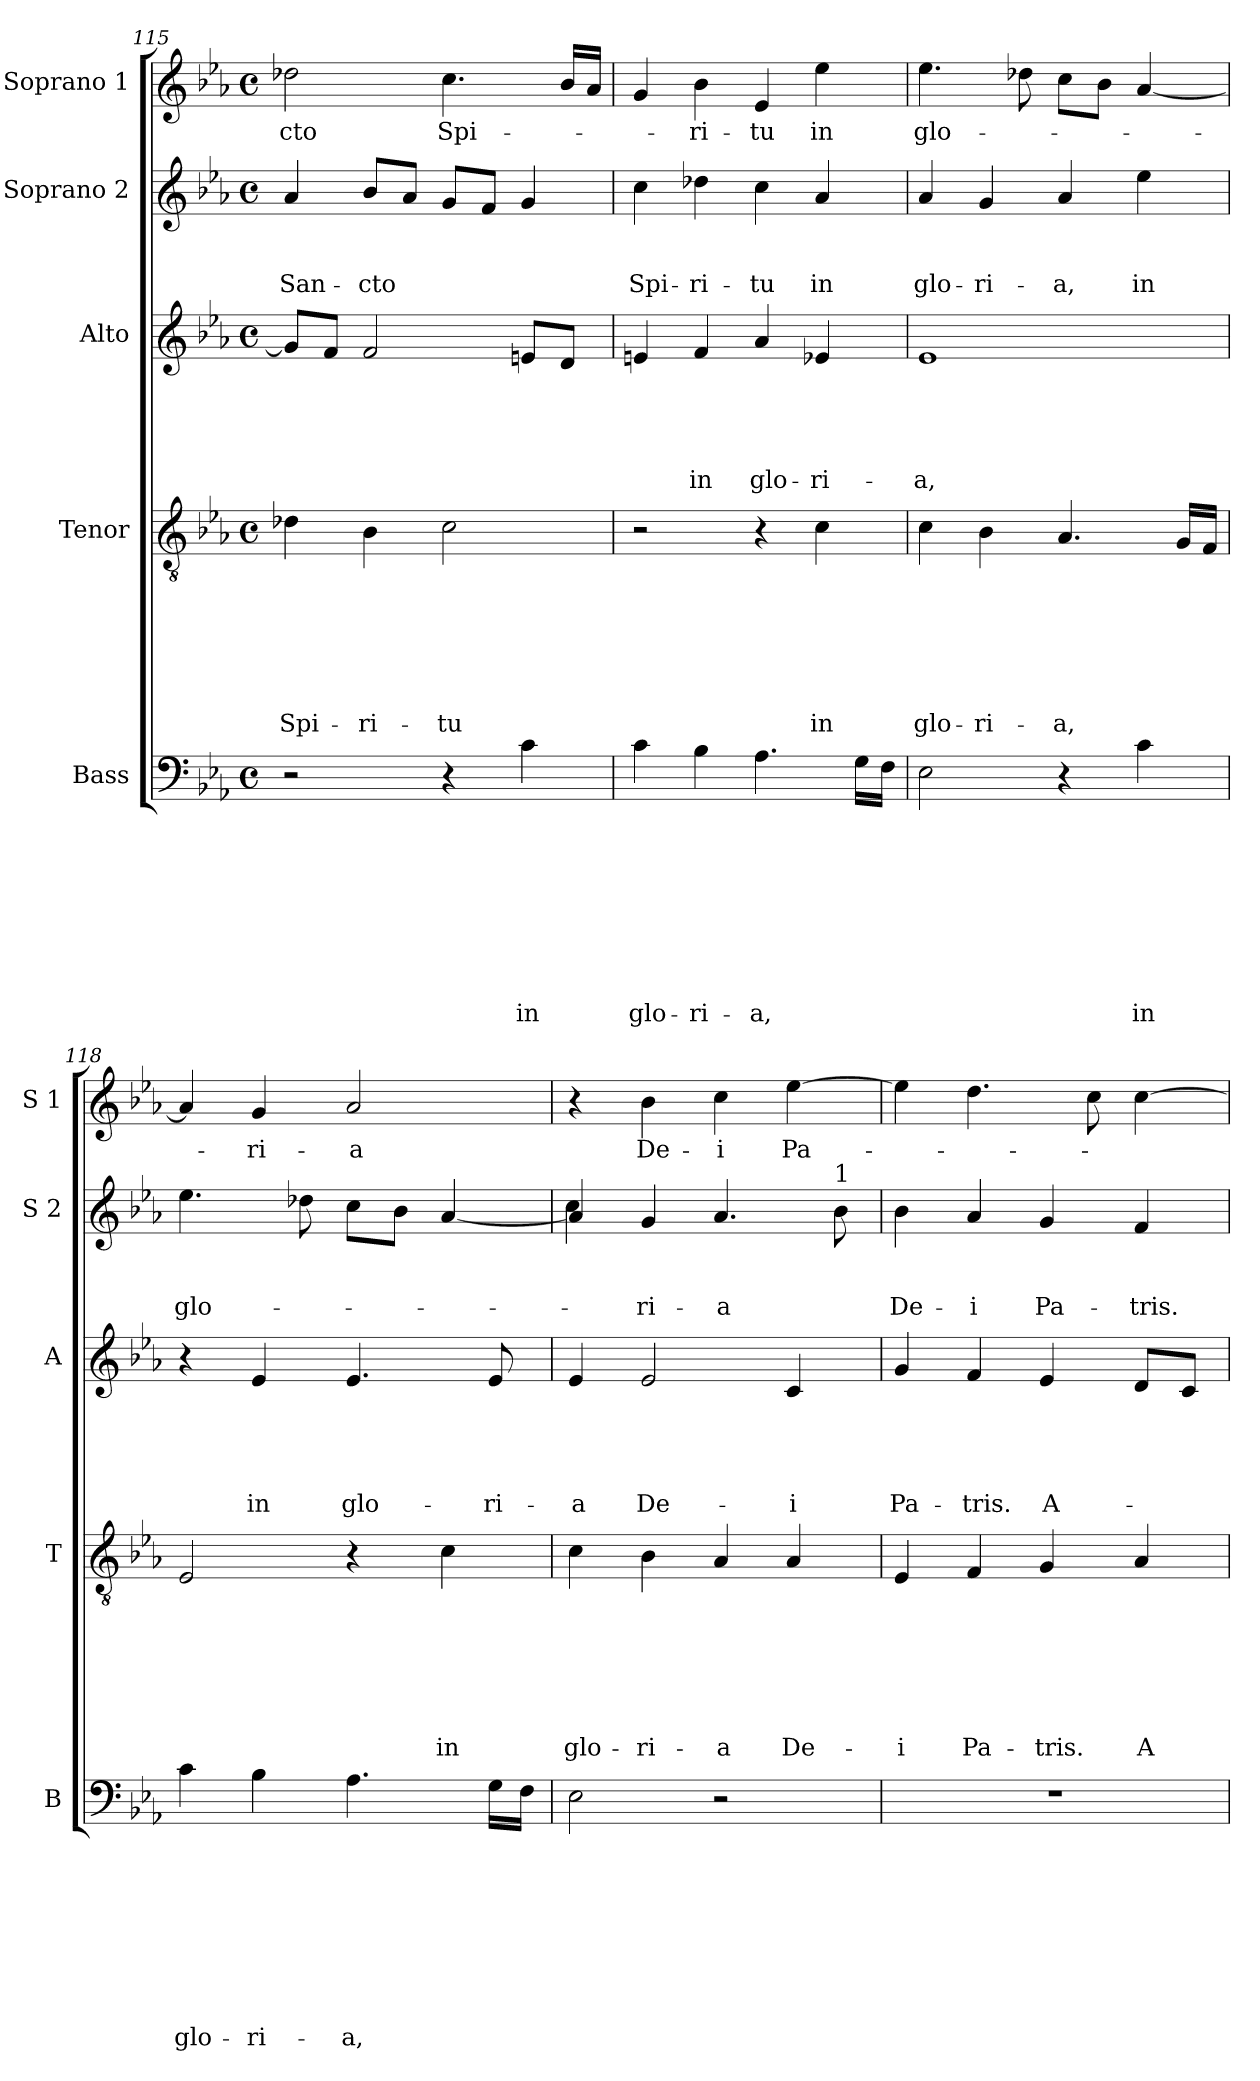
**kern	**text	**text	**text	**text	**text	**text	**text	**text	**text	**kern	**text	**text	**text	**text	**text	**text	**text	**kern	**text	**text	**text	**text	**text	**kern	**text	**text	**text	**kern	**text
*part5	*part5	*part5	*part5	*part5	*part5	*part5	*part5	*part5	*part5	*part4	*part4	*part4	*part4	*part4	*part4	*part4	*part4	*part3	*part3	*part3	*part3	*part3	*part3	*part2	*part2	*part2	*part2	*part1	*part1
*staff5	*staff5	*staff5	*staff5	*staff5	*staff5	*staff5	*staff5	*staff5	*staff5	*staff4	*staff4	*staff4	*staff4	*staff4	*staff4	*staff4	*staff4	*staff3	*staff3	*staff3	*staff3	*staff3	*staff3	*staff2	*staff2	*staff2	*staff2	*staff1	*staff1
*I"Bass	*	*	*	*	*	*	*	*	*	*I"Tenor	*	*	*	*	*	*	*	*I"Alto	*	*	*	*	*	*I"Soprano 2	*	*	*	*I"Soprano 1	*
*I'B	*	*	*	*	*	*	*	*	*	*I'T	*	*	*	*	*	*	*	*I'A	*	*	*	*	*	*I'S 2	*	*	*	*I'S 1	*
!!LO:PB:g=z
*clefF4	*	*	*	*	*	*	*	*	*	*clefGv2	*	*	*	*	*	*	*	*clefG2	*	*	*	*	*	*clefG2	*	*	*	*clefG2	*
*k[b-e-a-]	*	*	*	*	*	*	*	*	*	*k[b-e-a-]	*	*	*	*	*	*	*	*k[b-e-a-]	*	*	*	*	*	*k[b-e-a-]	*	*	*	*k[b-e-a-]	*
*E-:	*	*	*	*	*	*	*	*	*	*E-:	*	*	*	*	*	*	*	*E-:	*	*	*	*	*	*E-:	*	*	*	*E-:	*
*M4/4	*	*	*	*	*	*	*	*	*	*M4/4	*	*	*	*	*	*	*	*M4/4	*	*	*	*	*	*M4/4	*	*	*	*M4/4	*
*met(c)	*	*	*	*	*	*	*	*	*	*met(c)	*	*	*	*	*	*	*	*met(c)	*	*	*	*	*	*met(c)	*	*	*	*met(c)	*
=115	=115	=115	=115	=115	=115	=115	=115	=115	=115	=115	=115	=115	=115	=115	=115	=115	=115	=115	=115	=115	=115	=115	=115	=115	=115	=115	=115	=115	=115
!	!	!	!	!	!	!	!	!	!	!	!	!	!	!	!	!	!LO:LY:b	!	!	!	!	!	!	!	!	!	!LO:LY:b	!	!LO:LY:b
2r	.	.	.	.	.	.	.	.	.	4d-X\	.	.	.	.	.	.	Spi-	8g/L]	.	.	.	.	.	4a-/	.	.	San-	2dd-X\	-cto
.	.	.	.	.	.	.	.	.	.	.	.	.	.	.	.	.	.	8f/J	.	.	.	.	.	.	.	.	.	.	.
!	!	!	!	!	!	!	!	!	!	!	!	!	!	!	!	!	!LO:LY:b	!	!	!	!	!	!	!	!	!	!LO:LY:b	!	!
.	.	.	.	.	.	.	.	.	.	4B-\	.	.	.	.	.	.	-ri-	2f/	.	.	.	.	.	8b-/L	.	.	-cto	.	.
.	.	.	.	.	.	.	.	.	.	.	.	.	.	.	.	.	.	.	.	.	.	.	.	8a-/J	.	.	.	.	.
!	!	!	!	!	!	!	!	!	!	!	!	!	!	!	!	!	!LO:LY:b	!	!	!	!	!	!	!	!	!	!	!	!LO:LY:b
4r	.	.	.	.	.	.	.	.	.	2c\	.	.	.	.	.	.	-tu	.	.	.	.	.	.	8g/L	.	.	.	4.cc\	Spi-
.	.	.	.	.	.	.	.	.	.	.	.	.	.	.	.	.	.	.	.	.	.	.	.	8f/J	.	.	.	.	.
!	!	!	!	!	!	!	!	!	!LO:LY:b	!	!	!	!	!	!	!	!	!	!	!	!	!	!	!	!	!	!	!	!
4c\	.	.	.	.	.	.	.	.	in	.	.	.	.	.	.	.	.	8en/L	.	.	.	.	.	4g/	.	.	.	.	.
.	.	.	.	.	.	.	.	.	.	.	.	.	.	.	.	.	.	8d/J	.	.	.	.	.	.	.	.	.	16b-/LL	.
.	.	.	.	.	.	.	.	.	.	.	.	.	.	.	.	.	.	.	.	.	.	.	.	.	.	.	.	16a-/JJ	.
=116	=116	=116	=116	=116	=116	=116	=116	=116	=116	=116	=116	=116	=116	=116	=116	=116	=116	=116	=116	=116	=116	=116	=116	=116	=116	=116	=116	=116	=116
!	!	!	!	!	!	!	!	!	!LO:LY:b	!	!	!	!	!	!	!	!	!	!	!	!	!	!	!	!	!	!LO:LY:b	!	!
4c\	.	.	.	.	.	.	.	.	glo-	2r	.	.	.	.	.	.	.	4en/	.	.	.	.	.	4cc\	.	.	Spi-	4g/	.
!	!	!	!	!	!	!	!	!	!LO:LY:b	!	!	!	!	!	!	!	!	!	!	!	!	!	!LO:LY:b	!	!	!	!LO:LY:b	!	!LO:LY:b
4B-\	.	.	.	.	.	.	.	.	-ri-	.	.	.	.	.	.	.	.	4f/	.	.	.	.	in	4dd-X\	.	.	-ri-	4b-\	-ri-
!	!	!	!	!	!	!	!	!	!LO:LY:b	!	!	!	!	!	!	!	!	!	!	!	!	!	!LO:LY:b	!	!	!	!LO:LY:b	!	!LO:LY:b
4.A-\	.	.	.	.	.	.	.	.	-a,	4r	.	.	.	.	.	.	.	4a-/	.	.	.	.	glo-	4cc\	.	.	-tu	4e-/	-tu
!	!	!	!	!	!	!	!	!	!	!	!	!	!	!	!	!	!LO:LY:b	!	!	!	!	!	!LO:LY:b	!	!	!	!LO:LY:b	!	!LO:LY:b
.	.	.	.	.	.	.	.	.	.	4c\	.	.	.	.	.	.	in	4e-X/	.	.	.	.	-ri-	4a-/	.	.	in	4ee-\	in
16G\LL	.	.	.	.	.	.	.	.	.	.	.	.	.	.	.	.	.	.	.	.	.	.	.	.	.	.	.	.	.
16F\JJ	.	.	.	.	.	.	.	.	.	.	.	.	.	.	.	.	.	.	.	.	.	.	.	.	.	.	.	.	.
=117	=117	=117	=117	=117	=117	=117	=117	=117	=117	=117	=117	=117	=117	=117	=117	=117	=117	=117	=117	=117	=117	=117	=117	=117	=117	=117	=117	=117	=117
!	!	!	!	!	!	!	!	!	!	!	!	!	!	!	!	!	!LO:LY:b	!	!	!	!	!	!LO:LY:b	!	!	!	!LO:LY:b	!	!LO:LY:b
2E-\	.	.	.	.	.	.	.	.	.	4c\	.	.	.	.	.	.	glo-	1e-	.	.	.	.	-a,	4a-/	.	.	glo-	4.ee-\	glo-
!	!	!	!	!	!	!	!	!	!	!	!	!	!	!	!	!	!LO:LY:b	!	!	!	!	!	!	!	!	!	!LO:LY:b	!	!
.	.	.	.	.	.	.	.	.	.	4B-\	.	.	.	.	.	.	-ri-	.	.	.	.	.	.	4g/	.	.	-ri-	.	.
.	.	.	.	.	.	.	.	.	.	.	.	.	.	.	.	.	.	.	.	.	.	.	.	.	.	.	.	8dd-X\	.
!	!	!	!	!	!	!	!	!	!	!	!	!	!	!	!	!	!LO:LY:b	!	!	!	!	!	!	!	!	!	!LO:LY:b	!	!
4r	.	.	.	.	.	.	.	.	.	4.A-/	.	.	.	.	.	.	-a,	.	.	.	.	.	.	4a-/	.	.	-a,	8cc\L	.
.	.	.	.	.	.	.	.	.	.	.	.	.	.	.	.	.	.	.	.	.	.	.	.	.	.	.	.	8b-\J	.
!	!	!	!	!	!	!	!	!	!LO:LY:b	!	!	!	!	!	!	!	!	!	!	!	!	!	!	!	!	!	!LO:LY:b	!	!
4c\	.	.	.	.	.	.	.	.	in	.	.	.	.	.	.	.	.	.	.	.	.	.	.	4ee-\	.	.	in	[<4a-/	.
.	.	.	.	.	.	.	.	.	.	16G/LL	.	.	.	.	.	.	.	.	.	.	.	.	.	.	.	.	.	.	.
.	.	.	.	.	.	.	.	.	.	16F/JJ	.	.	.	.	.	.	.	.	.	.	.	.	.	.	.	.	.	.	.
=118	=118	=118	=118	=118	=118	=118	=118	=118	=118	=118	=118	=118	=118	=118	=118	=118	=118	=118	=118	=118	=118	=118	=118	=118	=118	=118	=118	=118	=118
!	!	!	!	!	!	!	!	!	!LO:LY:b	!	!	!	!	!	!	!	!	!	!	!	!	!	!	!	!	!	!LO:LY:b	!	!
4c\	.	.	.	.	.	.	.	.	glo-	2E-/	.	.	.	.	.	.	.	4r	.	.	.	.	.	4.ee-\	.	.	glo-	4a-/]	.
!	!	!	!	!	!	!	!	!	!LO:LY:b	!	!	!	!	!	!	!	!	!	!	!	!	!	!LO:LY:b	!	!	!	!	!	!LO:LY:b
4B-\	.	.	.	.	.	.	.	.	-ri-	.	.	.	.	.	.	.	.	4e-/	.	.	.	.	in	.	.	.	.	4g/	-ri-
.	.	.	.	.	.	.	.	.	.	.	.	.	.	.	.	.	.	.	.	.	.	.	.	8dd-\	.	.	.	.	.
!	!	!	!	!	!	!	!	!	!LO:LY:b	!	!	!	!	!	!	!	!	!	!	!	!	!	!LO:LY:b	!	!	!	!	!	!LO:LY:b
4.A-\	.	.	.	.	.	.	.	.	-a,	4r	.	.	.	.	.	.	.	4.e-/	.	.	.	.	glo-	8cc\L	.	.	.	2a-/	-a
.	.	.	.	.	.	.	.	.	.	.	.	.	.	.	.	.	.	.	.	.	.	.	.	8b-\J	.	.	.	.	.
!	!	!	!	!	!	!	!	!	!	!	!	!	!	!	!	!	!LO:LY:b	!	!	!	!	!	!	!	!	!	!	!	!
.	.	.	.	.	.	.	.	.	.	4c\	.	.	.	.	.	.	in	.	.	.	.	.	.	[<4a-/	.	.	.	.	.
!	!	!	!	!	!	!	!	!	!	!	!	!	!	!	!	!	!	!	!	!	!	!	!LO:LY:b	!	!	!	!	!	!
16G\LL	.	.	.	.	.	.	.	.	.	.	.	.	.	.	.	.	.	8e-/	.	.	.	.	-ri-	.	.	.	.	.	.
16F\JJ	.	.	.	.	.	.	.	.	.	.	.	.	.	.	.	.	.	.	.	.	.	.	.	.	.	.	.	.	.
!!LO:LB:g=z
=119	=119	=119	=119	=119	=119	=119	=119	=119	=119	=119	=119	=119	=119	=119	=119	=119	=119	=119	=119	=119	=119	=119	=119	=119	=119	=119	=119	=119	=119
!	!	!	!	!	!	!	!	!	!	!	!	!	!	!	!	!	!LO:LY:b	!	!	!	!	!	!LO:LY:b	!	!	!	!	!	!
*	*	*	*	*	*	*	*	*	*	*	*	*	*	*	*	*	*	*	*	*	*	*	*	*^	*	*	*	*	*
2E-\	.	.	.	.	.	.	.	.	.	4c\	.	.	.	.	.	.	glo-	4e-/	.	.	.	.	-a	4a-/]	4cc\	.	.	.	4r	.
!	!	!	!	!	!	!	!	!	!	!	!	!	!	!	!	!	!LO:LY:b	!	!	!	!	!	!LO:LY:b	!	!	!	!	!LO:LY:b	!	!LO:LY:b
.	.	.	.	.	.	.	.	.	.	4B-\	.	.	.	.	.	.	-ri-	2e-/	.	.	.	.	De-	4g/	2.ryy	.	.	-ri-	4b-\	De-
!	!	!	!	!	!	!	!	!	!	!	!	!	!	!	!	!	!LO:LY:b	!	!	!	!	!	!	!	!	!	!	!LO:LY:b	!	!LO:LY:b
2r	.	.	.	.	.	.	.	.	.	4A-/	.	.	.	.	.	.	-a	.	.	.	.	.	.	4.a-/	.	.	.	-a	4cc\	-i
!	!	!	!	!	!	!	!	!	!	!	!	!	!	!	!	!	!LO:LY:b	!	!	!	!	!	!LO:LY:b	!	!	!	!	!	!	!LO:LY:b
.	.	.	.	.	.	.	.	.	.	4A-/	.	.	.	.	.	.	De-	4c/	.	.	.	.	-i	.	.	.	.	.	[>4ee-\	Pa-
!	!	!	!	!	!	!	!	!	!	!	!	!	!	!	!	!	!	!	!	!	!	!	!	!LO:TX:a:t=1	!	!	!	!	!	!
.	.	.	.	.	.	.	.	.	.	.	.	.	.	.	.	.	.	.	.	.	.	.	.	8b-<\	.	.	.	.	.	.
*	*	*	*	*	*	*	*	*	*	*	*	*	*	*	*	*	*	*	*	*	*	*	*	*v	*v	*	*	*	*	*
=120	=120	=120	=120	=120	=120	=120	=120	=120	=120	=120	=120	=120	=120	=120	=120	=120	=120	=120	=120	=120	=120	=120	=120	=120	=120	=120	=120	=120	=120
!	!	!	!	!	!	!	!	!	!	!	!	!	!	!	!	!	!LO:LY:b	!	!	!	!	!	!LO:LY:b	!	!	!	!LO:LY:b	!	!
1r	.	.	.	.	.	.	.	.	.	4E-/	.	.	.	.	.	.	-i	4g/	.	.	.	.	Pa-	4b-\	.	.	De-	4ee-\]	.
!	!	!	!	!	!	!	!	!	!	!	!	!	!	!	!	!	!LO:LY:b	!	!	!	!	!	!LO:LY:b	!	!	!	!LO:LY:b	!	!
.	.	.	.	.	.	.	.	.	.	4F/	.	.	.	.	.	.	Pa-	4f/	.	.	.	.	-tris.	4a-/	.	.	-i	4.dd\	.
!	!	!	!	!	!	!	!	!	!	!	!	!	!	!	!	!	!LO:LY:b	!	!	!	!	!	!LO:LY:b	!	!	!	!LO:LY:b	!	!
.	.	.	.	.	.	.	.	.	.	4G/	.	.	.	.	.	.	-tris.	4e-/	.	.	.	.	A-	4g/	.	.	Pa-	.	.
.	.	.	.	.	.	.	.	.	.	.	.	.	.	.	.	.	.	.	.	.	.	.	.	.	.	.	.	8cc\	.
!	!	!	!	!	!	!	!	!	!	!	!	!	!	!	!	!	!LO:LY:b	!	!	!	!	!	!	!	!	!	!LO:LY:b	!	!
.	.	.	.	.	.	.	.	.	.	4A-/	.	.	.	.	.	.	A-	8d/L	.	.	.	.	.	4f/	.	.	-tris.	[>4cc\	.
.	.	.	.	.	.	.	.	.	.	.	.	.	.	.	.	.	.	8c/J	.	.	.	.	.	.	.	.	.	.	.
=	=	=	=	=	=	=	=	=	=	=	=	=	=	=	=	=	=	=	=	=	=	=	=	=	=	=	=	=	=
*-	*-	*-	*-	*-	*-	*-	*-	*-	*-	*-	*-	*-	*-	*-	*-	*-	*-	*-	*-	*-	*-	*-	*-	*-	*-	*-	*-	*-	*-
